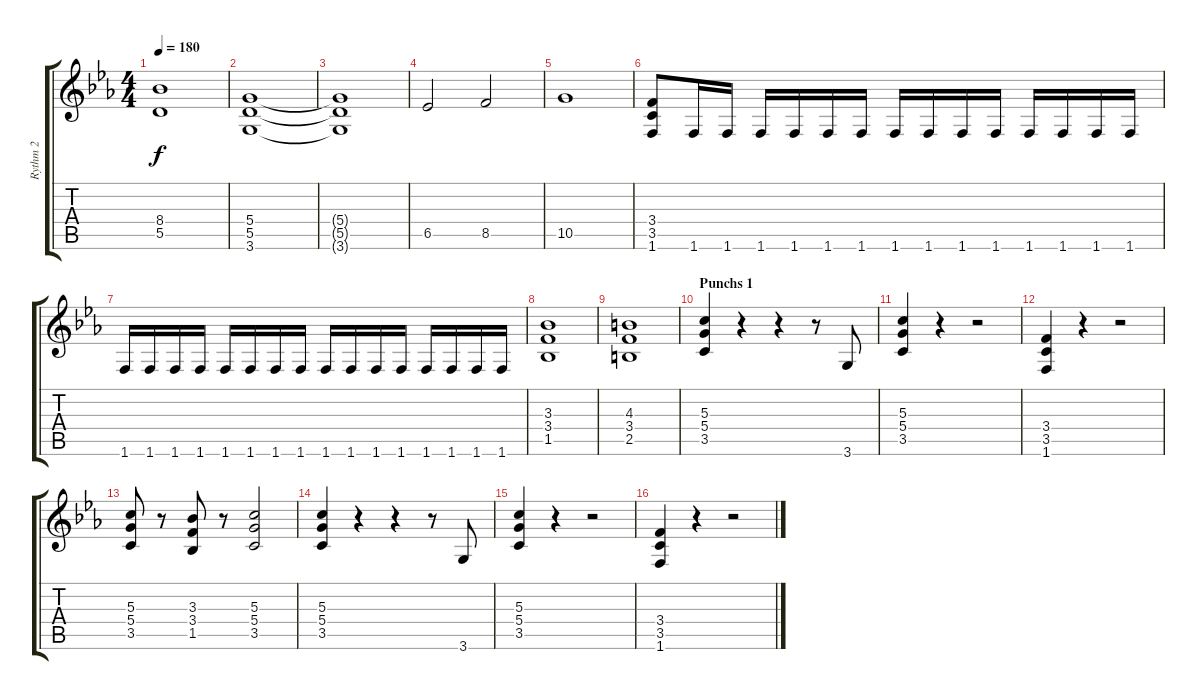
\track ("Rythm 2" "Rythm 2") {instrument distortionguitar}
\staff {score tabs}
\tuning (E4 B3 G3 D3 A2 E2) {hide}
\ts (4 4)
\tempo 180
\clef g2
\ks eb
(8.4 5.5).1{dy f} |
(5.4 5.5 3.6).1 |
(5.4{t} 5.5{t} 3.6{t}).1 |
6.5.2 8.5.2 |
10.5.1 |
(3.4 3.5 1.6).8 1.6.16 1.6.16 1.6.16 1.6.16 1.6.16 1.6.16 1.6.16 1.6.16 1.6.16 1.6.16 1.6.16 1.6.16 1.6.16 1.6.16 |
1.6.16 1.6.16 1.6.16 1.6.16 1.6.16 1.6.16 1.6.16 1.6.16 1.6.16 1.6.16 1.6.16 1.6.16 1.6.16 1.6.16 1.6.16 1.6.16 |
(3.3 3.4 1.5).1 |
(4.3 3.4 2.5).1 |
\section ("" "Punchs 1")
(5.3 5.4 3.5).4 r.4 r.4 r.8 3.6.8 |
(5.3 5.4 3.5).4 r.4 r.2 |
(3.4 3.5 1.6).4 r.4 r.2 |
(5.3 5.4 3.5).8 r.8 (3.3 3.4 1.5).8 r.8 (5.3 5.4 3.5).2 |
(5.3 5.4 3.5).4 r.4 r.4 r.8 3.6.8 |
(5.3 5.4 3.5).4 r.4 r.2 |
(3.4 3.5 1.6).4 r.4 r.2
